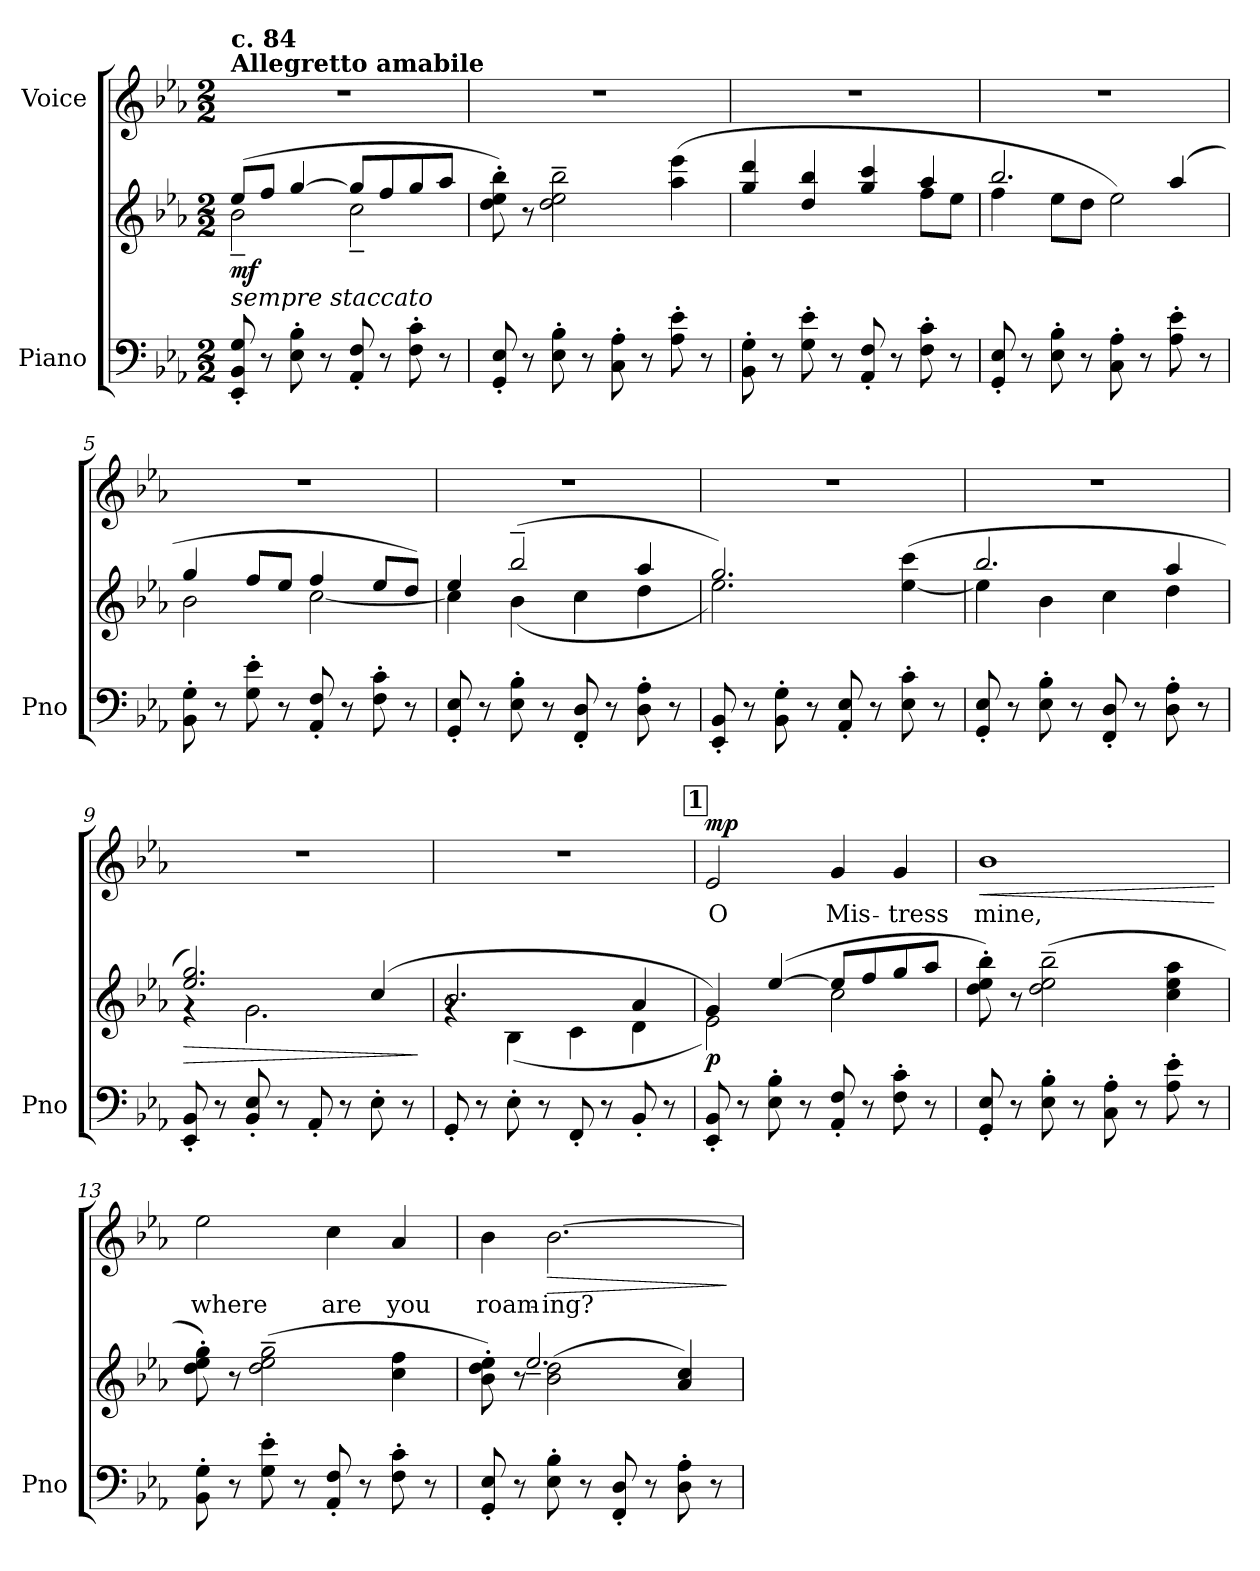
**kern	**kern	**dynam	**kern	**text	**dynam
*part2	*part2	*part2	*part1	*part1	*part1
*staff3	*staff2	*staff2/3	*staff1	*staff1	*staff1
*I"Piano	*	*	*I"Voice	*	*
*I'Pno	*	*	*	*	*
*clefF4	*clefG2	*	*clefG2	*	*
*k[b-e-a-]	*k[b-e-a-]	*	*k[b-e-a-]	*	*
*M2/2	*M2/2	*	*M2/2	*	*
=1	=1	=1	=1	=1	=1
*	*^	*	*	*	*
!	!	!	!	!LO:TX:a:B:t=Allegretto amabile	!	!
!	!	!	!	!LO:TX:a:B:t=c. 84	!	!
!LO:TX:a:i:t=sempre staccato	!	!	!	!	!	!
!	!	!	!LO:DY:b	!	!	!
8EE-/' 8BB-/' 8G/'	(8ee-/L	2b-~\	mf	1r	.	.
8r	8ff/J	.	.	.	.	.
8E-\' 8B-\'	[4gg/	.	.	.	.	.
8r	.	.	.	.	.	.
8AA-/' 8F/'	8gg/L]	2cc~\	.	.	.	.
8r	8ff/	.	.	.	.	.
8F\' 8c\'	8gg/	.	.	.	.	.
8r	8aa-/J	.	.	.	.	.
*	*v	*v	*	*	*	*
=2	=2	=2	=2	=2	=2
8GG/' 8E-/'	8dd\' 8ee-\' 8bb-\')	.	1r	.	.
8r	8r	.	.	.	.
8E-\' 8B-\'	2dd\~ 2ee-\~ 2bb-\~	.	.	.	.
8r	.	.	.	.	.
8C\' 8A-\'	.	.	.	.	.
8r	.	.	.	.	.
8A-\' 8e-\'	(4aa-\ 4eee-\	.	.	.	.
8r	.	.	.	.	.
=3	=3	=3	=3	=3	=3
*	*^	*	*	*	*
8BB-\' 8G\'	4gg/ 4ddd/	2.ryy	.	1r	.	.
8r	.	.	.	.	.	.
8G\' 8e-\'	4dd/ 4bb-/	.	.	.	.	.
8r	.	.	.	.	.	.
8AA-/' 8F/'	4gg/ 4ccc/	.	.	.	.	.
8r	.	.	.	.	.	.
8F\' 8c\'	4aa-/	8ff\L	.	.	.	.
8r	.	8ee-\J	.	.	.	.
=4	=4	=4	=4	=4	=4	=4
8GG/' 8E-/'	2.bb-/	4ff\	.	1r	.	.
8r	.	.	.	.	.	.
8E-\' 8B-\'	.	8ee-\L	.	.	.	.
8r	.	8dd\J	.	.	.	.
8C\' 8A-\'	.	2ee-\)	.	.	.	.
8r	.	.	.	.	.	.
8A-\' 8e-\'	(4aa-/	.	.	.	.	.
8r	.	.	.	.	.	.
!!LO:LB:g=z
=5	=5	=5	=5	=5	=5	=5
8BB-\' 8G\'	4gg/	2b-\	.	1r	.	.
8r	.	.	.	.	.	.
8G\' 8e-\'	8ff/L	.	.	.	.	.
8r	8ee-/J	.	.	.	.	.
8AA-/' 8F/'	4ff/	[2cc\	.	.	.	.
8r	.	.	.	.	.	.
8F\' 8c\'	8ee-/L	.	.	.	.	.
8r	8dd/J)	.	.	.	.	.
=6	=6	=6	=6	=6	=6	=6
8GG/' 8E-/'	4ee-/	4cc\]	.	1r	.	.
8r	.	.	.	.	.	.
8E-\' 8B-\'	(2bb-~/	(4b-\	.	.	.	.
8r	.	.	.	.	.	.
8FF/' 8D/'	.	4cc\	.	.	.	.
8r	.	.	.	.	.	.
8D\' 8A-\'	4aa-/	4dd\	.	.	.	.
8r	.	.	.	.	.	.
=7	=7	=7	=7	=7	=7	=7
8EE-/' 8BB-/'	2.gg/)	2.ee-\)	.	1r	.	.
8r	.	.	.	.	.	.
8BB-\' 8G\'	.	.	.	.	.	.
8r	.	.	.	.	.	.
8AA-/' 8E-/'	.	.	.	.	.	.
8r	.	.	.	.	.	.
8E-\' 8c\'	(>[4ee-\ 4ccc\	4ryy	.	.	.	.
8r	.	.	.	.	.	.
=8	=8	=8	=8	=8	=8	=8
8GG/' 8E-/'	2.bb-/	4ee-\]	.	1r	.	.
8r	.	.	.	.	.	.
8E-\' 8B-\'	.	4b-\	.	.	.	.
8r	.	.	.	.	.	.
8FF/' 8D/'	.	4cc\	.	.	.	.
8r	.	.	.	.	.	.
8D\' 8A-\'	4aa-/	4dd\	.	.	.	.
8r	.	.	.	.	.	.
!!LO:LB:g=z
=9	=9	=9	=9	=9	=9	=9
!	!	!	!LO:HP:b	!	!	!
8EE-/' 8BB-/'	2.ee-/ 2.gg/)	4rg	>	1r	.	.
8r	.	.	.	.	.	.
8BB-/' 8E-/'	.	2.g\	.	.	.	.
8r	.	.	.	.	.	.
8AA-'/	.	.	.	.	.	.
8r	.	.	.	.	.	.
8E-'\	(4cc/	.	.	.	.	.
8r	.	.	.	.	.	.
*	*v	*v	*	*	*	*
.	.	]	.	.	.
=10	=10	=10	=10	=10	=10
*	*^	*	*	*	*
8GG'/	2.b-/	4rg	.	1r	.	.
8r	.	.	.	.	.	.
8E-'\	.	(4B-\	.	.	.	.
8r	.	.	.	.	.	.
8FF'/	.	4c\	.	.	.	.
8r	.	.	.	.	.	.
8BB-'/	4a-/	4d\	.	.	.	.
8r	.	.	.	.	.	.
!!LO:REH:place=s1:a:B:fs=14:t=1
=11	=11	=11	=11	=11	=11	=11
!	!	!	!LO:DY:b	!	!LO:LY:b	!LO:DY:a
8EE-/' 8BB-/'	4g/)	2e-\)	p	2e-/	O	mp
8r	.	.	.	.	.	.
8E-\' 8B-\'	([4ee-/	.	.	.	.	.
8r	.	.	.	.	.	.
!	!	!	!	!	!LO:LY:b	!
8AA-/' 8F/'	8ee-/L]	2cc\	.	4g/	Mis-	.
8r	8ff/	.	.	.	.	.
!	!	!	!	!	!LO:LY:b	!
8F\' 8c\'	8gg/	.	.	4g/	-tress	.
8r	8aa-/J	.	.	.	.	.
*	*v	*v	*	*	*	*
=12	=12	=12	=12	=12	=12
!	!	!	!	!LO:LY:b	!LO:HP:b
8GG/' 8E-/'	8dd\' 8ee-\' 8bb-\')	.	1b-	mine,	<
8r	8r	.	.	.	.
8E-\' 8B-\'	(2dd\~ 2ee-\~ 2bb-\~	.	.	.	.
8r	.	.	.	.	.
8C\' 8A-\'	.	.	.	.	.
8r	.	.	.	.	.
8A-\' 8e-\'	4cc\ 4ee-\ 4aa-\	.	.	.	.
8r	.	.	.	.	.
.	.	.	.	.	[
!!LO:PB:g=z
=13	=13	=13	=13	=13	=13
!	!	!	!	!LO:LY:b	!
8BB-\' 8G\'	8dd\' 8ee-\' 8gg\')	.	2ee-\	where	.
8r	8r	.	.	.	.
8G\' 8e-\'	(2dd\~ 2ee-\~ 2gg\~	.	.	.	.
8r	.	.	.	.	.
!	!	!	!	!LO:LY:b	!
8AA-/' 8F/'	.	.	4cc\	are	.
8r	.	.	.	.	.
!	!	!	!	!LO:LY:b	!
8F\' 8c\'	4cc\ 4ff\	.	4a-/	you	.
8r	.	.	.	.	.
=14	=14	=14	=14	=14	=14
*	*^	*	*	*	*
!	!	!	!	!	!LO:LY:b	!
8GG/' 8E-/'	8b-\' 8dd\' 8ee-\')	4ryy	.	4b-\	roam-	.
8r	8r	.	.	.	.	.
!	!	!	!	!	!LO:LY:b	!LO:HP:b
8E-\' 8B-\'	(2b-\ 2dd\	2.ee-~/	.	[2.b-\	-ing?	>
8r	.	.	.	.	.	.
8FF/' 8D/'	.	.	.	.	.	.
8r	.	.	.	.	.	.
8D\' 8A-\'	4a-/ 4cc/)	.	.	.	.	.
8r	.	.	.	.	.	.
*	*v	*v	*	*	*	*
.	.	.	.	.	]
=	=	=	=	=	=
*-	*-	*-	*-	*-	*-
